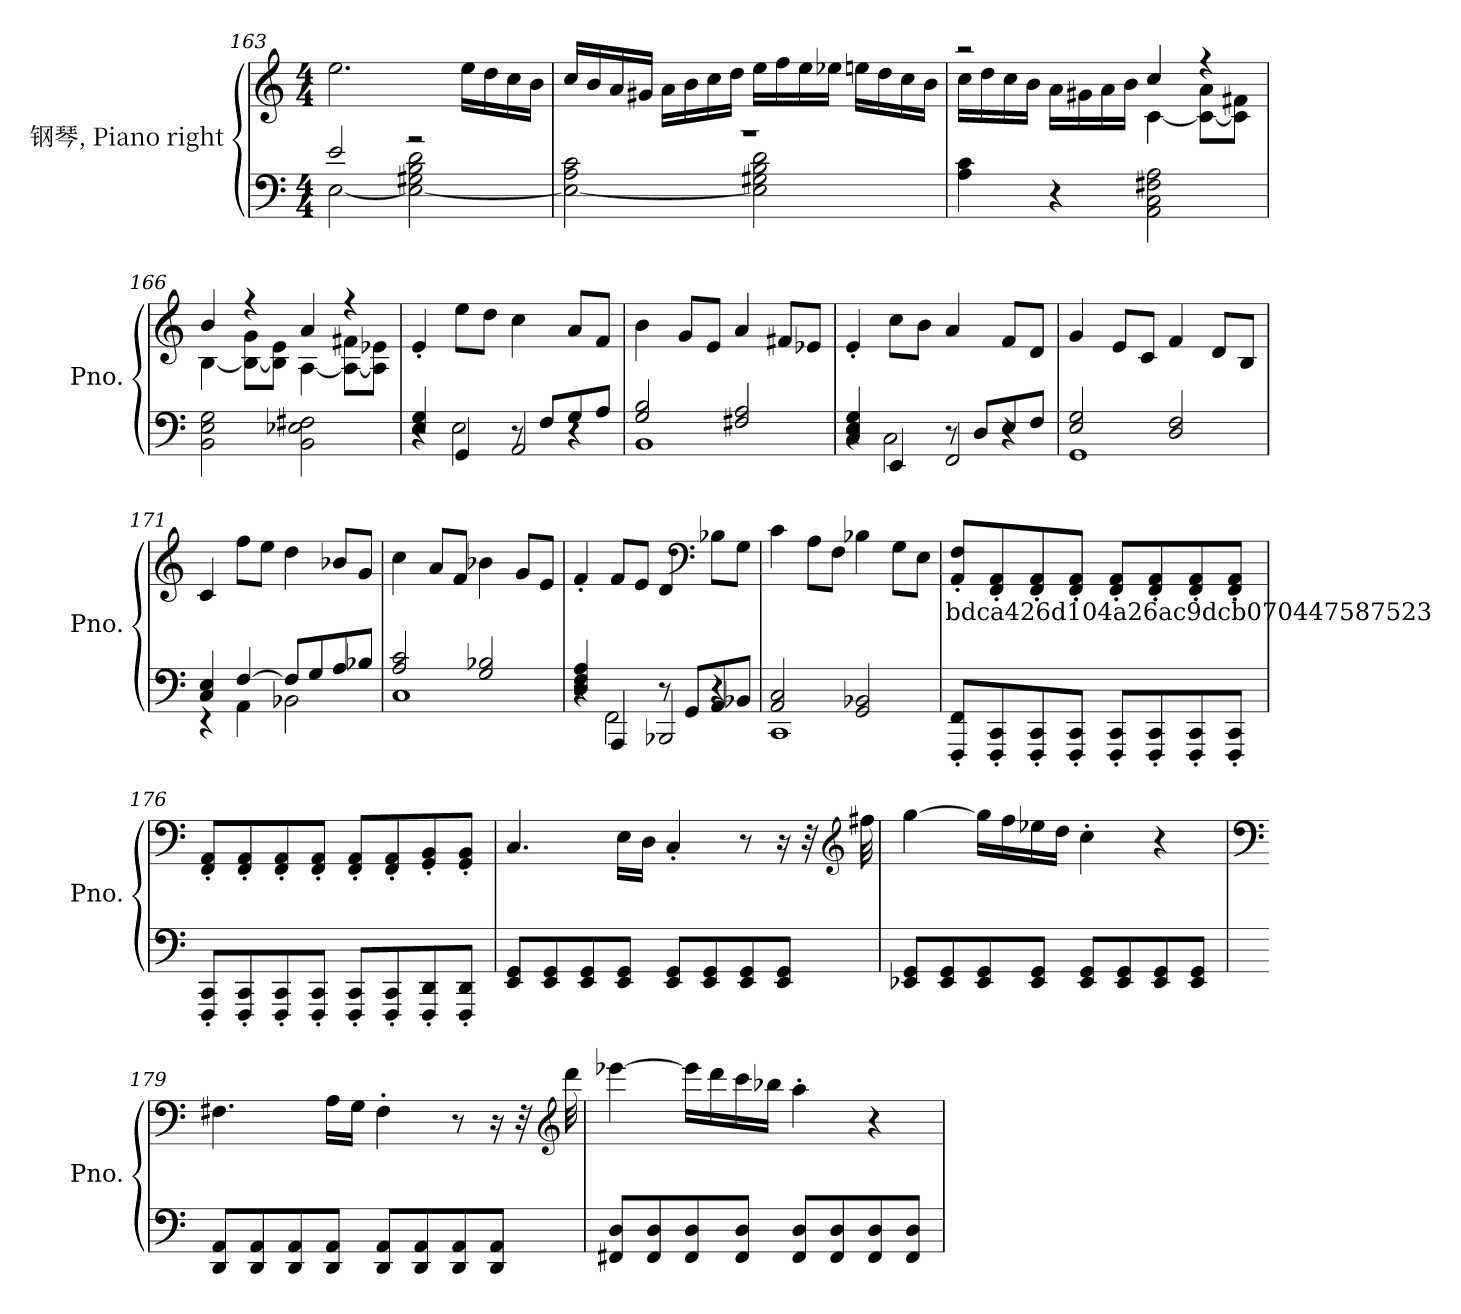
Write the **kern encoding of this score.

**kern	**kern	**text
*part1	*part1	*part1
*staff2	*staff1	*staff1
*I"钢琴, Piano right	*	*
*I'Pno.	*	*
*clefF4	*clefG2	*
*k[]	*k[]	*
*M4/4	*M4/4	*
*MM156	*MM156	*
=163	=163	=163
*^	*	*
2e/	[2E\	2.ee\	.
2r	2E\_ 2G#X\ 2B\ 2d\	.	.
*	*	*MM160	*
.	.	16ee\LL	.
.	.	16dd\	.
.	.	16cc\	.
.	.	16b\JJ	.
=164	=164	=164	=164
1r	2E\_ 2A\ 2c\	16cc/LL	.
.	.	16b/	.
.	.	16a/	.
.	.	16g#X/JJ	.
.	.	16a\LL	.
.	.	16b\	.
.	.	16cc\	.
*	*	*MM152	*
.	.	16dd\JJ	.
*	*	*MM160	*
.	2E\] 2G#X\ 2B\ 2d\	16ee\LL	.
.	.	16ff\	.
.	.	16ee\	.
.	.	16ee-X\JJ	.
*	*	*MM162	*
.	.	16een\LL	.
.	.	16dd\	.
.	.	16cc\	.
.	.	16b\JJ	.
*v	*v	*	*
!!LO:LB:g=z
=165	=165	=165
*	*^	*
4A\ 4c\	2r	16cc\LL	.
.	.	16dd\	.
.	.	16cc\	.
.	.	16b\JJ	.
4r	.	16a\LL	.
.	.	16g#X\	.
.	.	16a\	.
.	.	16b\JJ	.
*	*MM158	*	*
2AA\ 2C\ 2F#X\ 2A\	4cc/	[4c\	.
*	*MM156	*	*
.	4r	8c\_ 8a\L	.
*	*MM149	*	*
.	.	8c\] 8f#X\J	.
=166	=166	=166	=166
*	*MM156	*	*
2BB\ 2E\ 2G\	4b/	[4B\	.
*	*MM154	*	*
.	4r	8B\_ 8g\L	.
*	*MM149	*	*
.	.	8B\] 8e\J	.
*	*MM154	*	*
2BB\ 2E-X\ 2F#X\	4a/	[4A\	.
*	*MM152	*	*
.	4r	8A\_ 8f#X\L	.
.	.	8A\] 8e-X\J	.
*	*v	*v	*
=167	=167	=167
*^	*	*
*	*^	*	*
4E/ 4G/	4r	2r	4e'/	.
*	*	*	*MM152	*
4GG/	2E\	.	8ee\L	.
.	.	.	8dd\J	.
8r	.	2AA/	4cc\	.
8F/L	.	.	.	.
8G/	4r	.	8a/L	.
*	*	*	*MM147	*
8A/J	.	.	8f/J	.
*v	*v	*v	*	*
=168	=168	=168
*	*MM152	*
*^	*	*
2G/ 2B/	1BB	4b\	.
.	.	8g/L	.
.	.	8e/J	.
2F#X/ 2A/	.	4a/	.
.	.	8f#X/L	.
.	.	8e-X/J	.
!!LO:LB:g=z
=169	=169	=169	=169
*	*^	*	*
4C/ 4E/ 4G/	4r	2r	4e'/	.
*	*	*	*MM152	*
4EE/	2C\	.	8cc\L	.
.	.	.	8b\J	.
8r	.	2FF/	4a/	.
8D/L	.	.	.	.
8E/	4r	.	8f/L	.
*	*	*	*MM145	*
8F/J	.	.	8d/J	.
*v	*v	*v	*	*
=170	=170	=170
*	*MM151	*
*^	*	*
2E/ 2G/	1GG	4g/	.
.	.	8e/L	.
*	*	*MM146	*
.	.	8c/J	.
*	*	*MM151	*
2D/ 2F/	.	4f/	.
.	.	8d/L	.
*	*	*MM146	*
.	.	8B/J	.
=171	=171	=171	=171
4C/ 4E/	4r	4c/	.
*	*	*MM152	*
[4F/	4AA\	8ff\L	.
.	.	8ee\J	.
8F/L]	2BB-X\	4dd\	.
8G/	.	.	.
8A/	.	8b-X/L	.
*	*	*MM145	*
8B-X/J	.	8g/J	.
=172	=172	=172	=172
*	*	*MM151	*
2A/ 2c/	1C	4cc\	.
.	.	8a/L	.
*	*	*MM146	*
.	.	8f/J	.
*	*	*MM151	*
2G/ 2B-X/	.	4b-X\	.
.	.	8g/L	.
*	*	*MM146	*
.	.	8e/J	.
=173	=173	=173	=173
*	*^	*	*
4D/ 4F/ 4A/	4r	2r	4f'/	.
*	*	*	*MM152	*
4AAA/	2FF\	.	8f/L	.
.	.	.	8e/J	.
8r	.	2BBB-X/	4d/	.
8GG/L	.	.	.	.
*	*	*	*clefF4	*
8AA/	4r	.	8B-X\L	.
*	*	*	*MM145	*
8BB-X/J	.	.	8G\J	.
*v	*v	*v	*	*
!!LO:LB:g=z
=174	=174	=174
*	*MM151	*
*^	*	*
2AA/ 2C/	1CC	4c\	.
.	.	8A\L	.
*	*	*MM146	*
.	.	8F\J	.
*	*	*MM151	*
2GG/ 2BB-X/	.	4B-X\	.
.	.	8G\L	.
*	*	*MM146	*
.	.	8E\J	.
*v	*v	*	*
=175	=175	=175
*	*MM160	*
8FFF/' 8FF/'L	8AA/' 8F/'L	bdca426d104a26ac9dcb070447587523
8FFF/' 8CC/'	8FF/' 8AA/'	.
*	*MM162	*
8FFF/' 8CC/'	8FF/' 8AA/'	.
8FFF/' 8CC/'J	8FF/' 8AA/'J	.
8FFF/' 8CC/'L	8FF/' 8AA/'L	.
8FFF/' 8CC/'	8FF/' 8AA/'	.
*	*MM161	*
8FFF/' 8CC/'	8FF/' 8AA/'	.
8FFF/' 8CC/'J	8FF/' 8AA/'J	.
!!LO:LB:g=z
=176	=176	=176
8FFF/' 8CC/'L	8FF/' 8AA/'L	.
8FFF/' 8CC/'	8FF/' 8AA/'	.
*	*MM161	*
8FFF/' 8CC/'	8FF/' 8AA/'	.
8FFF/' 8CC/'J	8FF/' 8AA/'J	.
*	*MM160	*
8FFF/' 8CC/'L	8FF/' 8AA/'L	.
8FFF/' 8CC/'	8FF/' 8AA/'	.
8FFF/' 8DD/'	8GG/' 8BB/'	.
8FFF/' 8DD/'J	8GG/' 8BB/'J	.
=177	=177	=177
8EE/ 8GG/L	4.C/	.
8EE/ 8GG/	.	.
8EE/ 8GG/	.	.
8EE/ 8GG/J	16E\LL	.
.	16D\JJ	.
8EE/ 8GG/L	4C'/	.
8EE/ 8GG/	.	.
8EE/ 8GG/	8r	.
*	*MM156	*
8EE/ 8GG/J	16r	.
.	32r	.
*	*clefG2	*
.	32ff#X\	.
=178	=178	=178
*	*MM160	*
8EE-X/ 8GG/L	[4gg\	.
8EE-/ 8GG/	.	.
8EE-/ 8GG/	16gg\LL]	.
.	16ff\	.
8EE-/ 8GG/J	16ee-X\	.
.	16dd\JJ	.
8EE-/ 8GG/L	4cc'\	.
8EE-/ 8GG/	.	.
8EE-/ 8GG/	4r	.
8EE-/ 8GG/J	.	.
!!LO:PB:g=z
=179	=179	=179
*	*clefF4	*
*	*MM160	*
8DD/ 8AA/L	4.F#X\	.
8DD/ 8AA/	.	.
8DD/ 8AA/	.	.
*	*MM163	*
8DD/ 8AA/J	16A\LL	.
.	16G\JJ	.
*	*MM157	*
8DD/ 8AA/L	4F#'\	.
8DD/ 8AA/	.	.
8DD/ 8AA/	8r	.
*	*MM154	*
8DD/ 8AA/J	16r	.
.	32r	.
*	*clefG2	*
.	32ddd\	.
=180	=180	=180
*	*MM160	*
8FF#X/ 8D/L	[4eee-X\	.
8FF#/ 8D/	.	.
*	*MM163	*
8FF#/ 8D/	16eee-\LL]	.
.	16ddd\	.
8FF#/ 8D/J	16ccc\	.
.	16bb-X\JJ	.
*	*MM158	*
8FF#/ 8D/L	4aa'\	.
8FF#/ 8D/	.	.
8FF#/ 8D/	4r	.
8FF#/ 8D/J	.	.
=	=	=
*-	*-	*-
